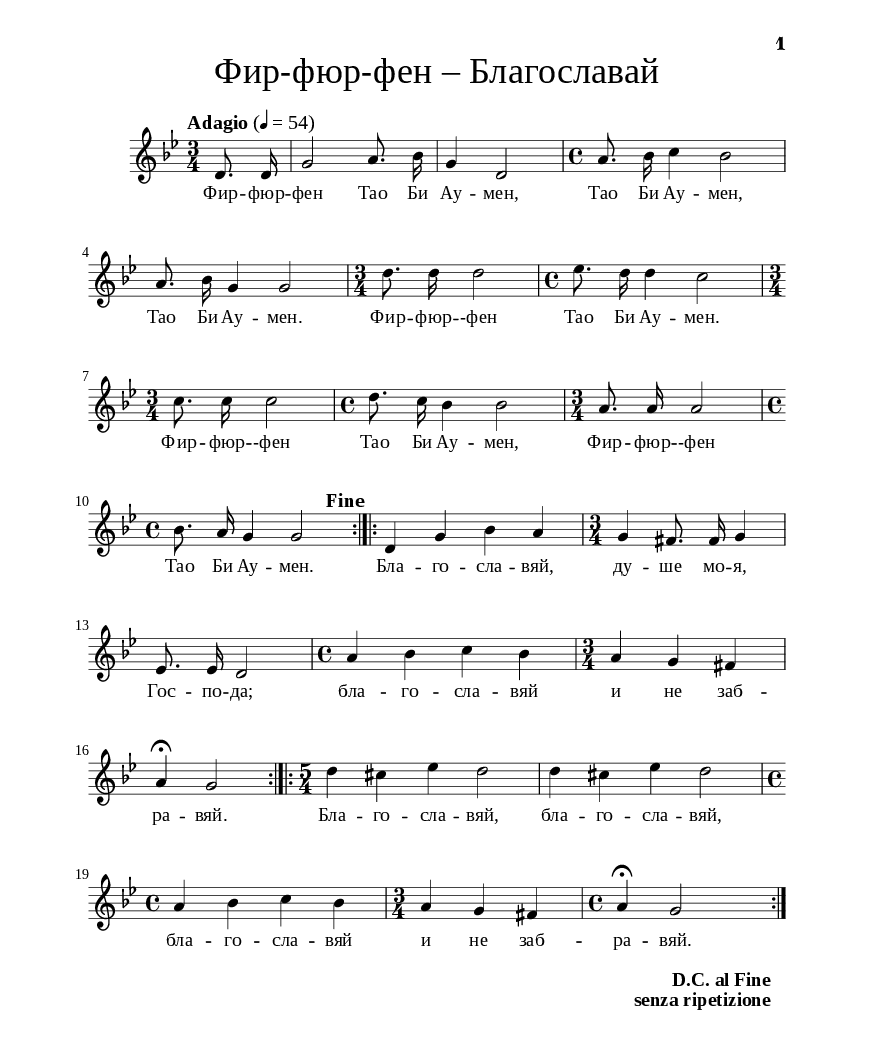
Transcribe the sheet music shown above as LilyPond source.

\version "2.24.4"

% include paper part and global functions
\include "include/globals.ily"

\bookpart {
  \label #'ref070
  \tocItem \markup "Фир-фюр-фен – Благославай"
  \include "include/bookpart-paper.ily"
  \score {
    \include "include/score-layout.ily"

    \new Voice \absolute  {
      \clef treble
      \key g \minor
      \time 3/4
      \tempoFunc "Adagio" 4 "54"
      \partial 4
      \autoBeamOff

      d'8. d'16 | g'2 a'8. bes'16 |  g'4 d'2 | \time 4/4  a'8. bes'16 c''4 bes'2 | \break

      a'8. bes'16 g'4 g'2 | \time 3/4  d''8. d''16 d''2 | \time 4/4  es''8. d''16 d''4 c''2 \break

      \time 3/4  c''8. c''16 c''2 | \time 4/4  d''8. c''16 bes'4 bes'2 | \time 3/4  a'8. a'16 a'2 \break |

      \time 4/4  bes'8. a'16 g'4 \tempo"       Fine" g'2
      | \bar ":|.|:" d'4 g'4 bes'4 a'4 |  \time 3/4  g'4 fis'8. fis'16 g'4 \break |

      es'8. es'16 d'2 | \time 4/4  a'4 bes'4 c''4 bes'4 | \time 3/4  a'4 g'4 fis'4 \break |

      a'4 \fermata g'2 | \bar ":|.|:" \time 5/4
      d''4 cis''4 es''4 d''2 | d''4 cis''4 es''4 d''2 \break |

      \time 4/4  a'4 bes'4 c''4 bes'4 | \time 3/4  a'4 g'4 fis'4 | \time 4/4  a'4 \fermata g'2 s4
      | \bar ":|."
    }

    \addlyrics {
      Фир -- фюр --
      фен Тао Би Ау -- мен, Тао Би Ау -- мен, Тао Би
      Ау -- мен. Фир -- фюр -- "-фен" Тао Би Ау -- мен.
      Фир -- фюр -- "-фен" Тао Би Ау -- мен, Фир -- фюр --
      "-фен" Тао Би Ау -- мен. Бла -- го -- сла -- вяй,
      ду -- ше мо -- я, Гос -- по -- да; бла -- го --
      сла -- вяй и не заб -- ра -- вяй. Бла -- го --
      сла -- вяй, бла -- го -- сла -- вяй, бла -- го --
      сла -- вяй и не заб -- ра -- вяй.}

      \header {
        title = \titleFunc #'ref_desc_14 "Фир-фюр-фен – Благославай" "Fir-fjur-fen – Blagoslavaj"
      }

      \midi{}

    } % score

    \markup \dc-two "D.C. al Fine" "senza ripetizione"

  } % bookpart
